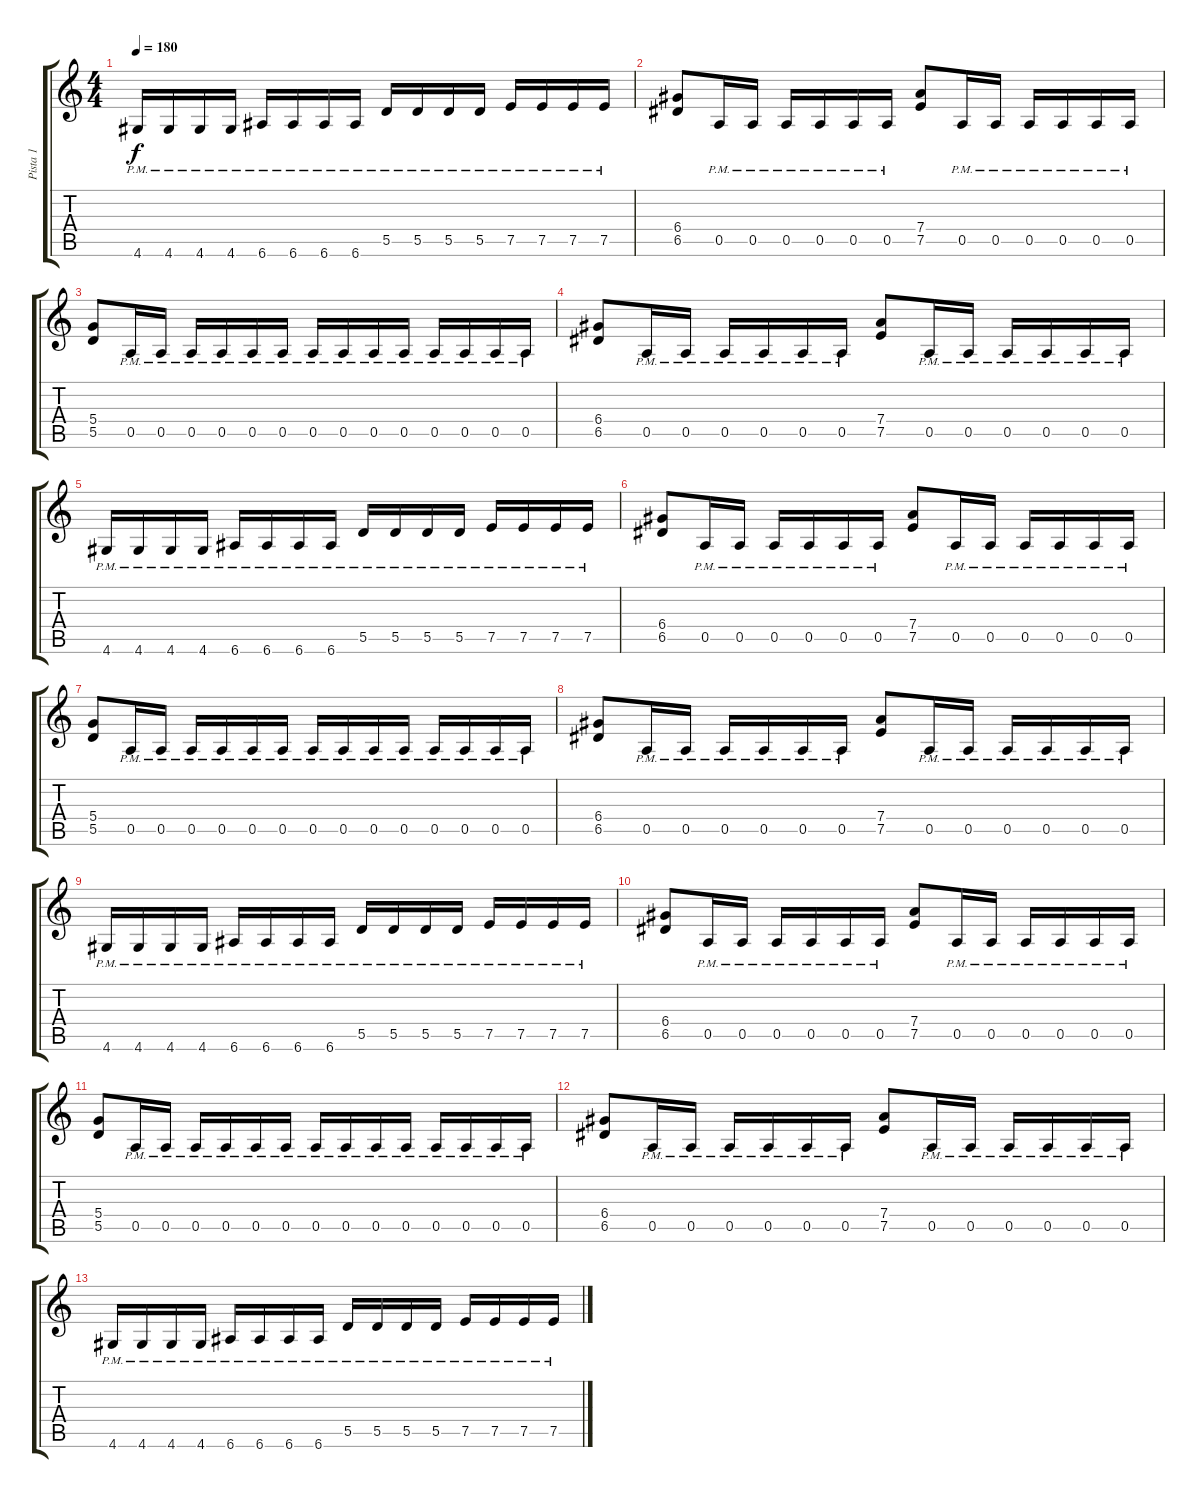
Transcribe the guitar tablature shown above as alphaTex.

\track ("Pista 1" "Pista 1") {instrument distortionguitar}
\staff {score tabs}
\tuning (E4 B3 G3 D3 A2 E2) {hide}
\ts (4 4)
\tempo 180
\clef g2
\ks c
4.6{pm}.16{dy f} 4.6{pm}.16 4.6{pm}.16 4.6{pm}.16 6.6{pm}.16 6.6{pm}.16 6.6{pm}.16 6.6{pm}.16 5.5{pm}.16 5.5{pm}.16 5.5{pm}.16 5.5{pm}.16 7.5{pm}.16 7.5{pm}.16 7.5{pm}.16 7.5{pm}.16 |
(6.4 6.5).8 0.5{pm}.16 0.5{pm}.16 0.5{pm}.16 0.5{pm}.16 0.5{pm}.16 0.5{pm}.16 (7.4 7.5).8 0.5{pm}.16 0.5{pm}.16 0.5{pm}.16 0.5{pm}.16 0.5{pm}.16 0.5{pm}.16 |
(5.4 5.5).8 0.5{pm}.16 0.5{pm}.16 0.5{pm}.16 0.5{pm}.16 0.5{pm}.16 0.5{pm}.16 0.5{pm}.16 0.5{pm}.16 0.5{pm}.16 0.5{pm}.16 0.5{pm}.16 0.5{pm}.16 0.5{pm}.16 0.5{pm}.16 |
(6.4 6.5).8 0.5{pm}.16 0.5{pm}.16 0.5{pm}.16 0.5{pm}.16 0.5{pm}.16 0.5{pm}.16 (7.4 7.5).8 0.5{pm}.16 0.5{pm}.16 0.5{pm}.16 0.5{pm}.16 0.5{pm}.16 0.5{pm}.16 |
4.6{pm}.16 4.6{pm}.16 4.6{pm}.16 4.6{pm}.16 6.6{pm}.16 6.6{pm}.16 6.6{pm}.16 6.6{pm}.16 5.5{pm}.16 5.5{pm}.16 5.5{pm}.16 5.5{pm}.16 7.5{pm}.16 7.5{pm}.16 7.5{pm}.16 7.5{pm}.16 |
(6.4 6.5).8 0.5{pm}.16 0.5{pm}.16 0.5{pm}.16 0.5{pm}.16 0.5{pm}.16 0.5{pm}.16 (7.4 7.5).8 0.5{pm}.16 0.5{pm}.16 0.5{pm}.16 0.5{pm}.16 0.5{pm}.16 0.5{pm}.16 |
(5.4 5.5).8 0.5{pm}.16 0.5{pm}.16 0.5{pm}.16 0.5{pm}.16 0.5{pm}.16 0.5{pm}.16 0.5{pm}.16 0.5{pm}.16 0.5{pm}.16 0.5{pm}.16 0.5{pm}.16 0.5{pm}.16 0.5{pm}.16 0.5{pm}.16 |
(6.4 6.5).8 0.5{pm}.16 0.5{pm}.16 0.5{pm}.16 0.5{pm}.16 0.5{pm}.16 0.5{pm}.16 (7.4 7.5).8 0.5{pm}.16 0.5{pm}.16 0.5{pm}.16 0.5{pm}.16 0.5{pm}.16 0.5{pm}.16 |
4.6{pm}.16 4.6{pm}.16 4.6{pm}.16 4.6{pm}.16 6.6{pm}.16 6.6{pm}.16 6.6{pm}.16 6.6{pm}.16 5.5{pm}.16 5.5{pm}.16 5.5{pm}.16 5.5{pm}.16 7.5{pm}.16 7.5{pm}.16 7.5{pm}.16 7.5{pm}.16 |
(6.4 6.5).8 0.5{pm}.16 0.5{pm}.16 0.5{pm}.16 0.5{pm}.16 0.5{pm}.16 0.5{pm}.16 (7.4 7.5).8 0.5{pm}.16 0.5{pm}.16 0.5{pm}.16 0.5{pm}.16 0.5{pm}.16 0.5{pm}.16 |
(5.4 5.5).8 0.5{pm}.16 0.5{pm}.16 0.5{pm}.16 0.5{pm}.16 0.5{pm}.16 0.5{pm}.16 0.5{pm}.16 0.5{pm}.16 0.5{pm}.16 0.5{pm}.16 0.5{pm}.16 0.5{pm}.16 0.5{pm}.16 0.5{pm}.16 |
(6.4 6.5).8 0.5{pm}.16 0.5{pm}.16 0.5{pm}.16 0.5{pm}.16 0.5{pm}.16 0.5{pm}.16 (7.4 7.5).8 0.5{pm}.16 0.5{pm}.16 0.5{pm}.16 0.5{pm}.16 0.5{pm}.16 0.5{pm}.16 |
4.6{pm}.16 4.6{pm}.16 4.6{pm}.16 4.6{pm}.16 6.6{pm}.16 6.6{pm}.16 6.6{pm}.16 6.6{pm}.16 5.5{pm}.16 5.5{pm}.16 5.5{pm}.16 5.5{pm}.16 7.5{pm}.16 7.5{pm}.16 7.5{pm}.16 7.5{pm}.16
